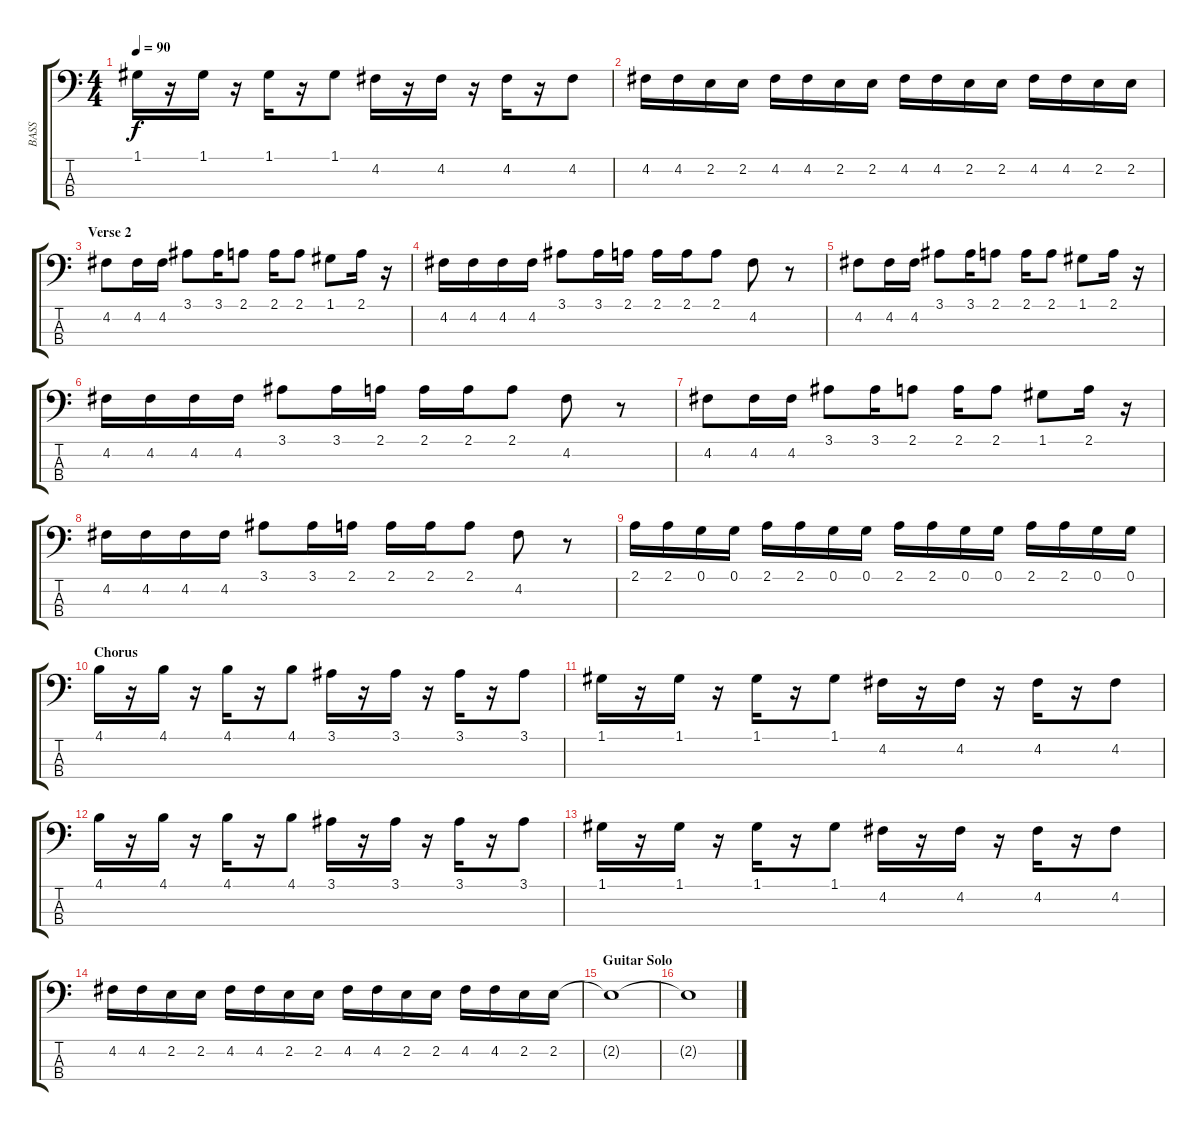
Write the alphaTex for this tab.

\track ("BASS" "BASS") {instrument slapbass2}
\staff {score tabs}
\tuning (G2 D2 A1 E1) {hide}
\ts (4 4)
\tempo 90
\clef f4
\ks c
1.1.16{dy f} r.16 1.1.16 r.16 1.1.16 r.16 1.1.8 4.2.16 r.16 4.2.16 r.16 4.2.16 r.16 4.2.8 |
4.2.16 4.2.16 2.2.16 2.2.16 4.2.16 4.2.16 2.2.16 2.2.16 4.2.16 4.2.16 2.2.16 2.2.16 4.2.16 4.2.16 2.2.16 2.2.16 |
\section ("" "Verse 2")
4.2.8 4.2.16 4.2.16 3.1.8 3.1.16 2.1.8 2.1.16 2.1.8 1.1.8 2.1.16 r.16 |
4.2.16 4.2.16 4.2.16 4.2.16 3.1.8 3.1.16 2.1.16 2.1.16 2.1.16 2.1.8 4.2.8 r.8 |
4.2.8 4.2.16 4.2.16 3.1.8 3.1.16 2.1.8 2.1.16 2.1.8 1.1.8 2.1.16 r.16 |
4.2.16 4.2.16 4.2.16 4.2.16 3.1.8 3.1.16 2.1.16 2.1.16 2.1.16 2.1.8 4.2.8 r.8 |
4.2.8 4.2.16 4.2.16 3.1.8 3.1.16 2.1.8 2.1.16 2.1.8 1.1.8 2.1.16 r.16 |
4.2.16 4.2.16 4.2.16 4.2.16 3.1.8 3.1.16 2.1.16 2.1.16 2.1.16 2.1.8 4.2.8 r.8 |
2.1.16 2.1.16 0.1.16 0.1.16 2.1.16 2.1.16 0.1.16 0.1.16 2.1.16 2.1.16 0.1.16 0.1.16 2.1.16 2.1.16 0.1.16 0.1.16 |
\section ("" "Chorus")
4.1.16 r.16 4.1.16 r.16 4.1.16 r.16 4.1.8 3.1.16 r.16 3.1.16 r.16 3.1.16 r.16 3.1.8 |
1.1.16 r.16 1.1.16 r.16 1.1.16 r.16 1.1.8 4.2.16 r.16 4.2.16 r.16 4.2.16 r.16 4.2.8 |
4.1.16 r.16 4.1.16 r.16 4.1.16 r.16 4.1.8 3.1.16 r.16 3.1.16 r.16 3.1.16 r.16 3.1.8 |
1.1.16 r.16 1.1.16 r.16 1.1.16 r.16 1.1.8 4.2.16 r.16 4.2.16 r.16 4.2.16 r.16 4.2.8 |
4.2.16 4.2.16 2.2.16 2.2.16 4.2.16 4.2.16 2.2.16 2.2.16 4.2.16 4.2.16 2.2.16 2.2.16 4.2.16 4.2.16 2.2.16 2.2.16 |
\section ("" "Guitar Solo")
2.2{t}.1 |
2.2{t}.1
